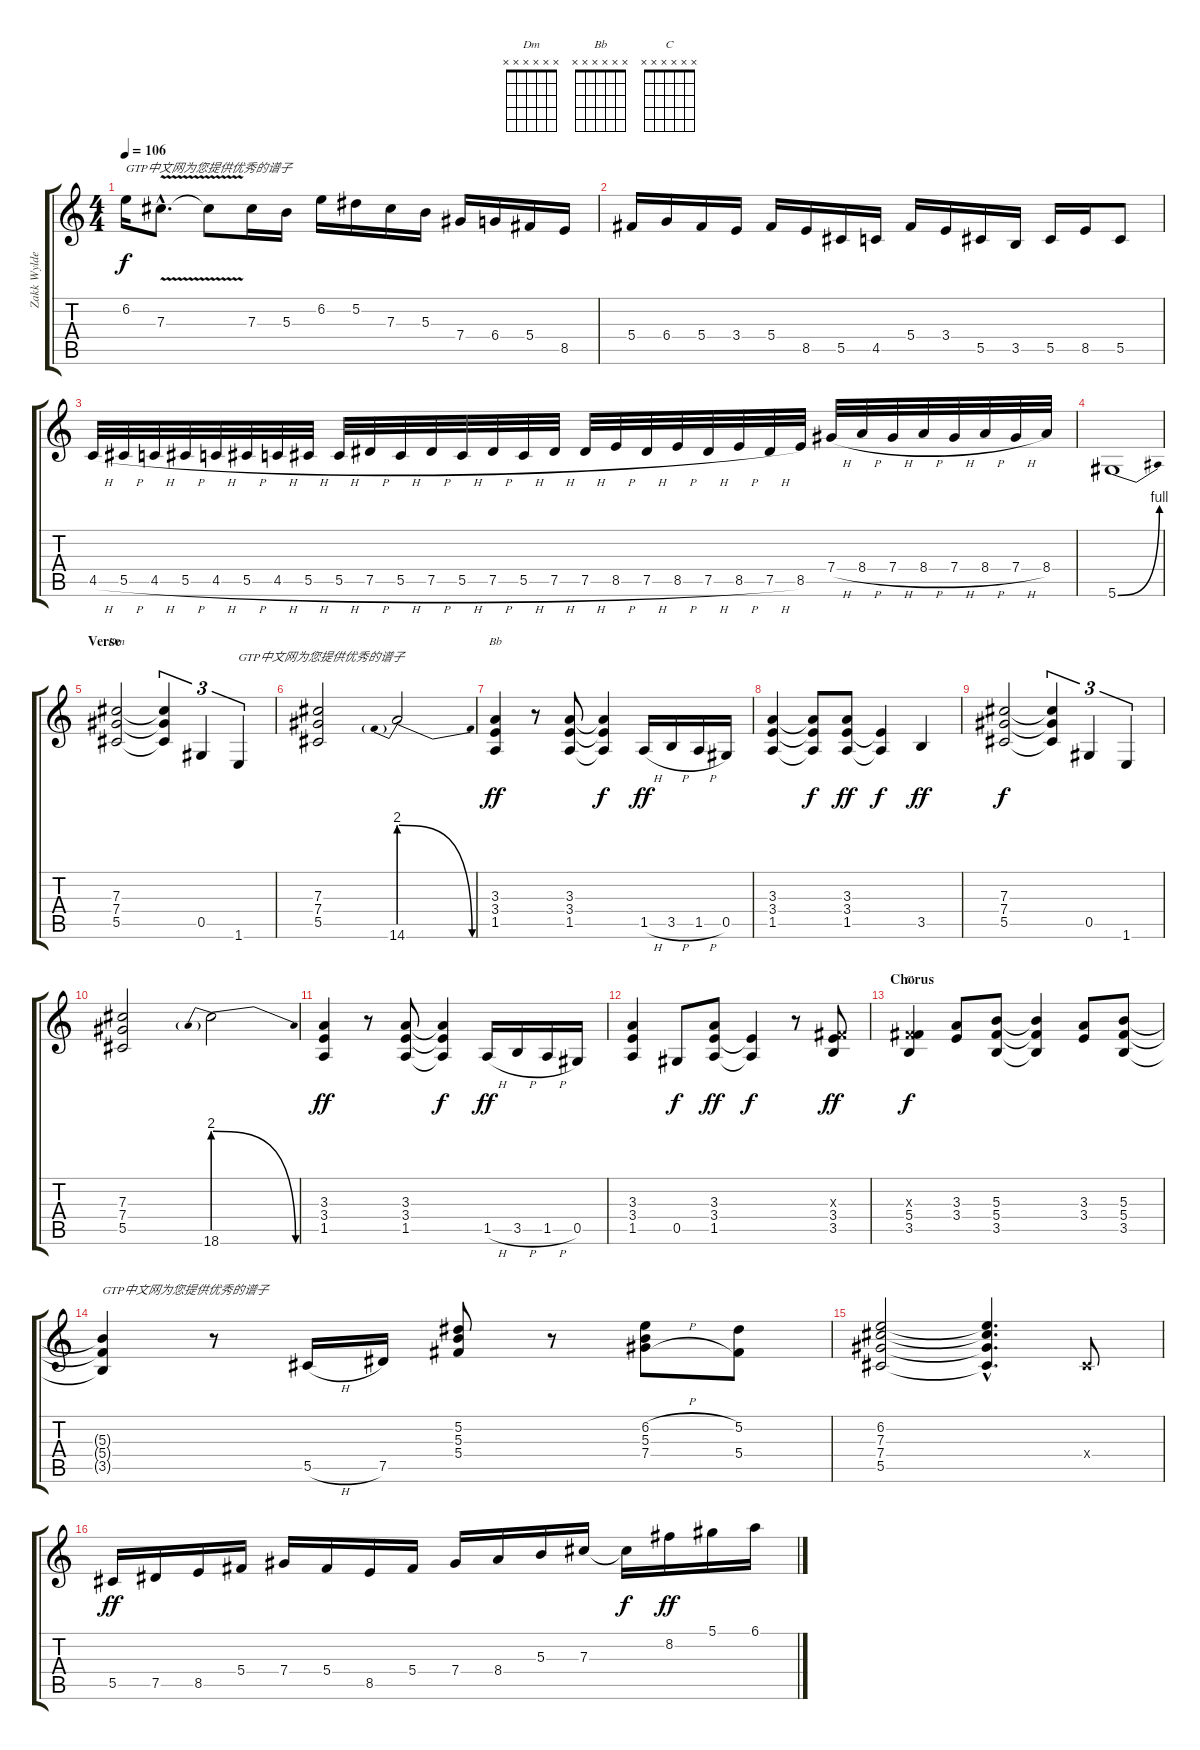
\track ("Zakk Wylde" "Zakk Wylde") {instrument distortionguitar}
\staff {score tabs}
\tuning (Eb4 Bb3 Gb3 Db3 Ab2 Eb2) {hide}
\chord ("Dm" x x x x x x)
\chord ("Bb" x x x x x x)
\chord ("C" x x x x x x)
\ts (4 4)
\tempo 106
\clef g2
\ks c
6.2.16{txt "GTP中文网为您提供优秀的谱子" dy f} 7.3{v hac}.8{d} 7.3{t}.8 7.3.16 5.3.16 6.2.16 5.2.16 7.3.16 5.3.16 7.4.16 6.4.16 5.4.16 8.5.16 |
5.4.16 6.4.16 5.4.16 3.4.16 5.4.16 8.5.16 5.5.16 4.5.16 5.4.16 3.4.16 5.5.16 3.5.16 5.5.16 8.5.16 5.5.8 |
4.5{h}.32 5.5{h}.32 4.5{h}.32 5.5{h}.32 4.5{h}.32 5.5{h}.32 4.5{h}.32 5.5{h}.32 5.5{h}.32 7.5{h}.32 5.5{h}.32 7.5{h}.32 5.5{h}.32 7.5{h}.32 5.5{h}.32 7.5{h}.32 7.5{h}.32 8.5{h}.32 7.5{h}.32 8.5{h}.32 7.5{h}.32 8.5{h}.32 7.5{h}.32 8.5.32 7.4{h}.32 8.4{h}.32 7.4{h}.32 8.4{h}.32 7.4{h}.32 8.4{h}.32 7.4{h}.32 8.4.32 |
5.6{be (bend 0 0 60 4)}.1 |
\section ("" "Verse")
(7.3 7.4 5.5).2{ch "Dm"} (7.3{t} 7.4{t} 5.5{t}).4{tu (3 2)} 0.5.4{tu (3 2)} 1.6.4{tu (3 2) txt "GTP中文网为您提供优秀的谱子"} |
(7.3 7.4 5.5).2 14.6{be (prebendrelease 0 8 60 0)}.2 |
(3.3 3.4 1.5).4{ch "Bb" dy ff} r.8 (3.3 3.4 1.5).8 (3.3{t} 3.4{t} 1.5{t}).4{dy f} 1.5{h}.16{dy ff} 3.5{h}.16 1.5{h}.16 0.5.16 |
(3.3 3.4 1.5).4 (3.3{t} 3.4{t} 1.5{t}).8{dy f} (3.3 3.4 1.5).8{dy ff} (3.4{t} 1.5{t}).4{dy f} 3.5.4{dy ff} |
(7.3 7.4 5.5).2{dy f} (7.3{t} 7.4{t} 5.5{t}).4{tu (3 2)} 0.5.4{tu (3 2)} 1.6.4{tu (3 2)} |
(7.3 7.4 5.5).2 18.6{be (prebendrelease 0 8 60 0)}.2 |
(3.3 3.4 1.5).4{dy ff} r.8 (3.3 3.4 1.5).8 (3.3{t} 3.4{t} 1.5{t}).4{dy f} 1.5{h}.16{dy ff} 3.5{h}.16 1.5{h}.16 0.5.16 |
(3.3 3.4 1.5).4 0.5.8{dy f} (3.3 3.4 1.5).8{dy ff} (3.4{t} 1.5{t}).4{dy f} r.8 (0.3{x} 3.4 3.5).8{dy ff} |
\section ("" "Chorus")
(0.3{x} 5.4 3.5).4{ch "C" dy f} (3.3 3.4).8 (5.3 5.4 3.5).8 (5.3{t} 5.4{t} 3.5{t}).4 (3.3 3.4).8 (5.3 5.4 3.5).8 |
(5.3{t} 5.4{t} 3.5{t}).4{txt "GTP中文网为您提供优秀的谱子"} r.8 5.5{h}.16 7.5.16 (5.2 5.3 5.4).8 r.8 (6.2{h} 5.3 7.4{h}).8 (5.2 5.4).8 |
(6.2 7.3 7.4 5.5).2 (6.2{hac t} 7.3{hac t} 7.4{hac t} 5.5{hac t}).4{d} 0.4{x}.8 |
5.5.16{dy ff} 7.5.16 8.5.16 5.4.16 7.4.16 5.4.16 8.5.16 5.4.16 7.4.16 8.4.16 5.3.16 7.3.16 7.3{t}.16{dy f} 8.2.16{dy ff} 5.1.16 6.1.16
